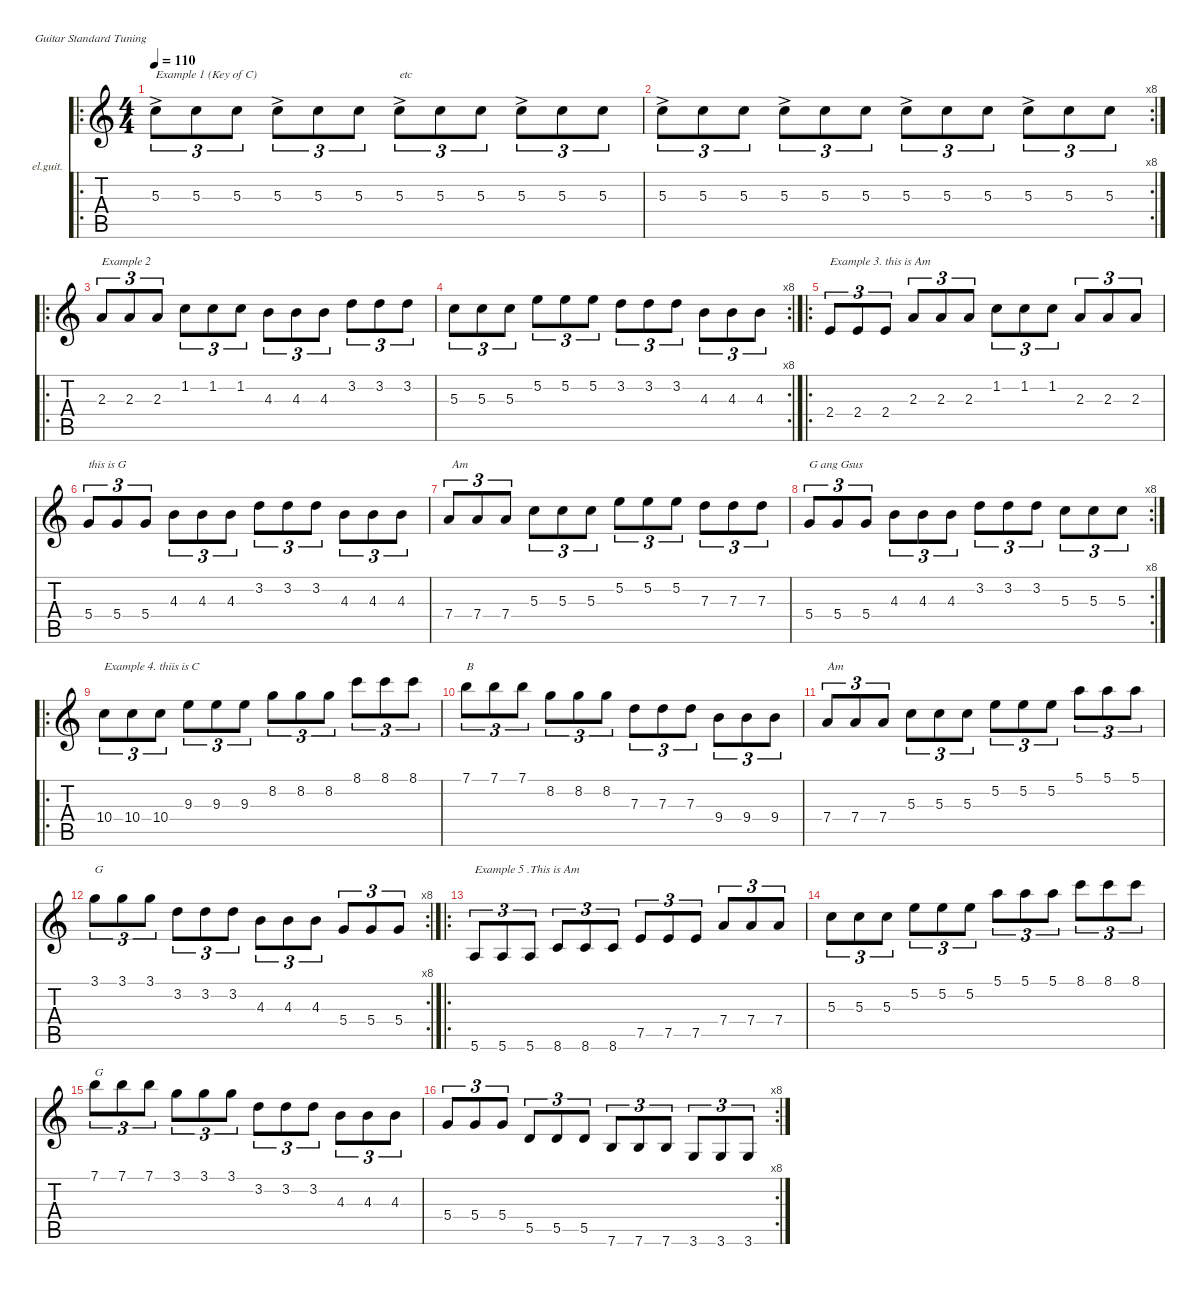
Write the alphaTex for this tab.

\defaultSystemsLayout 4
\hideDynamics
\bracketExtendMode nobrackets
\firstSystemTrackNameOrientation horizontal
\otherSystemsTrackNameOrientation horizontal
\track ("Electric Guitar (Clean)" "el.guit.") {defaultSystemsLayout 2 multiBarRest instrument electricguitarclean}
\staff {score tabs}
\tuning (E4 B3 G3 D3 A2 E2)
\ro
\ts (4 4)
\tempo 110
\clef g2
\scale
1.04794
\ks c
5.3{ac}.8{tu (3 2) txt "Example 1 (Key of C)" dy mf instrument electricguitarclean beam Down} 5.3.8{tu (3 2) beam Down} 5.3.8{tu (3 2) beam Down} 5.3{ac}.8{tu (3 2) beam Down} 5.3.8{tu (3 2) beam Down} 5.3.8{tu (3 2) beam Down} 5.3{ac}.8{tu (3 2) txt "etc" beam Down} 5.3.8{tu (3 2) beam Down} 5.3.8{tu (3 2) beam Down} 5.3{ac}.8{tu (3 2) beam Down} 5.3.8{tu (3 2) beam Down} 5.3.8{tu (3 2) beam Down} |
\rc 8
\scale
0.952065 5.3{ac}.8{tu (3 2) beam Down} 5.3.8{tu (3 2) beam Down} 5.3.8{tu (3 2) beam Down} 5.3{ac}.8{tu (3 2) beam Down} 5.3.8{tu (3 2) beam Down} 5.3.8{tu (3 2) beam Down} 5.3{ac}.8{tu (3 2) beam Down} 5.3.8{tu (3 2) beam Down} 5.3.8{tu (3 2) beam Down} 5.3{ac}.8{tu (3 2) beam Down} 5.3.8{tu (3 2) beam Down} 5.3.8{tu (3 2) beam Down} |
\ro
\scale
1.03043 2.3.8{tu (3 2) txt "Example 2" beam Up} 2.3.8{tu (3 2) beam Up} 2.3.8{tu (3 2) beam Up} 1.2.8{tu (3 2) beam Down} 1.2.8{tu (3 2) beam Down} 1.2.8{tu (3 2) beam Down} 4.3.8{tu (3 2) beam Down} 4.3.8{tu (3 2) beam Down} 4.3.8{tu (3 2) beam Down} 3.2.8{tu (3 2) beam Down} 3.2.8{tu (3 2) beam Down} 3.2.8{tu (3 2) beam Down} |
\rc 8
\scale
0.969568 5.3.8{tu (3 2) beam Down} 5.3.8{tu (3 2) beam Down} 5.3.8{tu (3 2) beam Down} 5.2.8{tu (3 2) beam Down} 5.2.8{tu (3 2) beam Down} 5.2.8{tu (3 2) beam Down} 3.2.8{tu (3 2) beam Down} 3.2.8{tu (3 2) beam Down} 3.2.8{tu (3 2) beam Down} 4.3.8{tu (3 2) beam Down} 4.3.8{tu (3 2) beam Down} 4.3.8{tu (3 2) beam Down} |
\ro
\scale
1.03043 2.4.8{tu (3 2) txt "Example 3. this is Am" beam Up} 2.4.8{tu (3 2) beam Up} 2.4.8{tu (3 2) beam Up} 2.3.8{tu (3 2) beam Up} 2.3.8{tu (3 2) beam Up} 2.3.8{tu (3 2) beam Up} 1.2.8{tu (3 2) beam Down} 1.2.8{tu (3 2) beam Down} 1.2.8{tu (3 2) beam Down} 2.3.8{tu (3 2) beam Up} 2.3.8{tu (3 2) beam Up} 2.3.8{tu (3 2) beam Up} |
\scale
0.969568 5.4.8{tu (3 2) txt "this is G" beam Up} 5.4.8{tu (3 2) beam Up} 5.4.8{tu (3 2) beam Up} 4.3.8{tu (3 2) beam Down} 4.3.8{tu (3 2) beam Down} 4.3.8{tu (3 2) beam Down} 3.2.8{tu (3 2) beam Down} 3.2.8{tu (3 2) beam Down} 3.2.8{tu (3 2) beam Down} 4.3.8{tu (3 2) beam Down} 4.3.8{tu (3 2) beam Down} 4.3.8{tu (3 2) beam Down} |
\scale
1.03043 7.4.8{tu (3 2) txt " Am" beam Up} 7.4.8{tu (3 2) beam Up} 7.4.8{tu (3 2) beam Up} 5.3.8{tu (3 2) beam Down} 5.3.8{tu (3 2) beam Down} 5.3.8{tu (3 2) beam Down} 5.2.8{tu (3 2) beam Down} 5.2.8{tu (3 2) beam Down} 5.2.8{tu (3 2) beam Down} 7.3.8{tu (3 2) beam Down} 7.3.8{tu (3 2) beam Down} 7.3.8{tu (3 2) beam Down} |
\rc 8
\scale
0.969568 5.4.8{tu (3 2) txt "G ang Gsus" beam Up} 5.4.8{tu (3 2) beam Up} 5.4.8{tu (3 2) beam Up} 4.3.8{tu (3 2) beam Down} 4.3.8{tu (3 2) beam Down} 4.3.8{tu (3 2) beam Down} 3.2.8{tu (3 2) beam Down} 3.2.8{tu (3 2) beam Down} 3.2.8{tu (3 2) beam Down} 5.3.8{tu (3 2) beam Down} 5.3.8{tu (3 2) beam Down} 5.3.8{tu (3 2) beam Down} |
\ro
10.4.8{tu (3 2) txt "Example 4. thiis is C" beam Down} 10.4.8{tu (3 2) beam Down} 10.4.8{tu (3 2) beam Down} 9.3.8{tu (3 2) beam Down} 9.3.8{tu (3 2) beam Down} 9.3.8{tu (3 2) beam Down} 8.2.8{tu (3 2) beam Down} 8.2.8{tu (3 2) beam Down} 8.2.8{tu (3 2) beam Down} 8.1.8{tu (3 2) beam Down} 8.1.8{tu (3 2) beam Down} 8.1.8{tu (3 2) beam Down} |
7.1.8{tu (3 2) txt "B" beam Down} 7.1.8{tu (3 2) beam Down} 7.1.8{tu (3 2) beam Down} 8.2.8{tu (3 2) beam Down} 8.2.8{tu (3 2) beam Down} 8.2.8{tu (3 2) beam Down} 7.3.8{tu (3 2) beam Down} 7.3.8{tu (3 2) beam Down} 7.3.8{tu (3 2) beam Down} 9.4.8{tu (3 2) beam Down} 9.4.8{tu (3 2) beam Down} 9.4.8{tu (3 2) beam Down} |
7.4.8{tu (3 2) txt "Am" beam Up} 7.4.8{tu (3 2) beam Up} 7.4.8{tu (3 2) beam Up} 5.3.8{tu (3 2) beam Down} 5.3.8{tu (3 2) beam Down} 5.3.8{tu (3 2) beam Down} 5.2.8{tu (3 2) beam Down} 5.2.8{tu (3 2) beam Down} 5.2.8{tu (3 2) beam Down} 5.1.8{tu (3 2) beam Down} 5.1.8{tu (3 2) beam Down} 5.1.8{tu (3 2) beam Down} |
\rc 8
3.1.8{tu (3 2) txt "G" beam Down} 3.1.8{tu (3 2) beam Down} 3.1.8{tu (3 2) beam Down} 3.2.8{tu (3 2) beam Down} 3.2.8{tu (3 2) beam Down} 3.2.8{tu (3 2) beam Down} 4.3.8{tu (3 2) beam Down} 4.3.8{tu (3 2) beam Down} 4.3.8{tu (3 2) beam Down} 5.4.8{tu (3 2) beam Up} 5.4.8{tu (3 2) beam Up} 5.4.8{tu (3 2) beam Up} |
\ro
5.6.8{tu (3 2) txt "Example 5 .This is Am" beam Up} 5.6.8{tu (3 2) beam Up} 5.6.8{tu (3 2) beam Up} 8.6.8{tu (3 2) beam Up} 8.6.8{tu (3 2) beam Up} 8.6.8{tu (3 2) beam Up} 7.5.8{tu (3 2) beam Up} 7.5.8{tu (3 2) beam Up} 7.5.8{tu (3 2) beam Up} 7.4.8{tu (3 2) beam Up} 7.4.8{tu (3 2) beam Up} 7.4.8{tu (3 2) beam Up} |
5.3.8{tu (3 2) beam Down} 5.3.8{tu (3 2) beam Down} 5.3.8{tu (3 2) beam Down} 5.2.8{tu (3 2) beam Down} 5.2.8{tu (3 2) beam Down} 5.2.8{tu (3 2) beam Down} 5.1.8{tu (3 2) beam Down} 5.1.8{tu (3 2) beam Down} 5.1.8{tu (3 2) beam Down} 8.1.8{tu (3 2) beam Down} 8.1.8{tu (3 2) beam Down} 8.1.8{tu (3 2) beam Down} |
7.1.8{tu (3 2) txt "G" beam Down} 7.1.8{tu (3 2) beam Down} 7.1.8{tu (3 2) beam Down} 3.1.8{tu (3 2) beam Down} 3.1.8{tu (3 2) beam Down} 3.1.8{tu (3 2) beam Down} 3.2.8{tu (3 2) beam Down} 3.2.8{tu (3 2) beam Down} 3.2.8{tu (3 2) beam Down} 4.3.8{tu (3 2) beam Down} 4.3.8{tu (3 2) beam Down} 4.3.8{tu (3 2) beam Down} |
\rc 8
5.4.8{tu (3 2) beam Up} 5.4.8{tu (3 2) beam Up} 5.4.8{tu (3 2) beam Up} 5.5.8{tu (3 2) beam Up} 5.5.8{tu (3 2) beam Up} 5.5.8{tu (3 2) beam Up} 7.6.8{tu (3 2) beam Up} 7.6.8{tu (3 2) beam Up} 7.6.8{tu (3 2) beam Up} 3.6.8{tu (3 2) beam Up} 3.6.8{tu (3 2) beam Up} 3.6.8{tu (3 2) beam Up}
